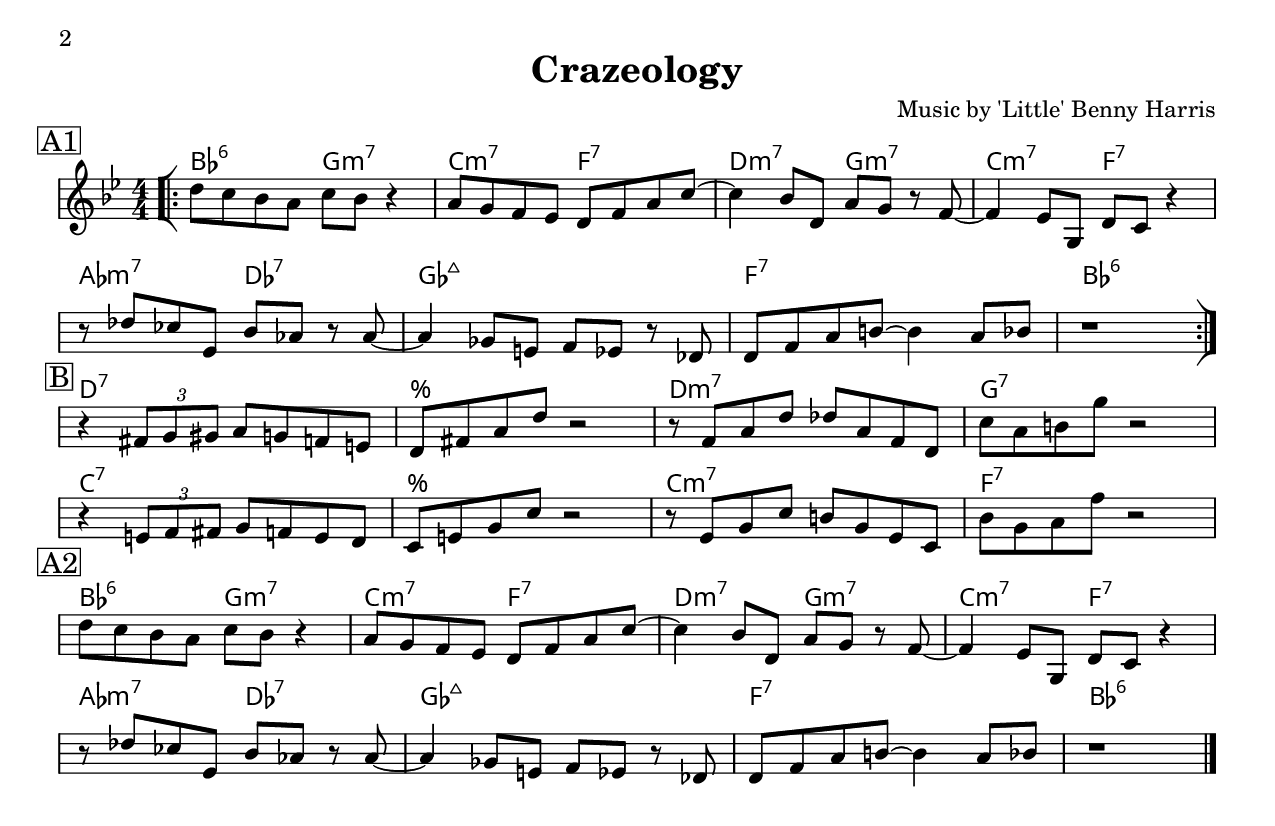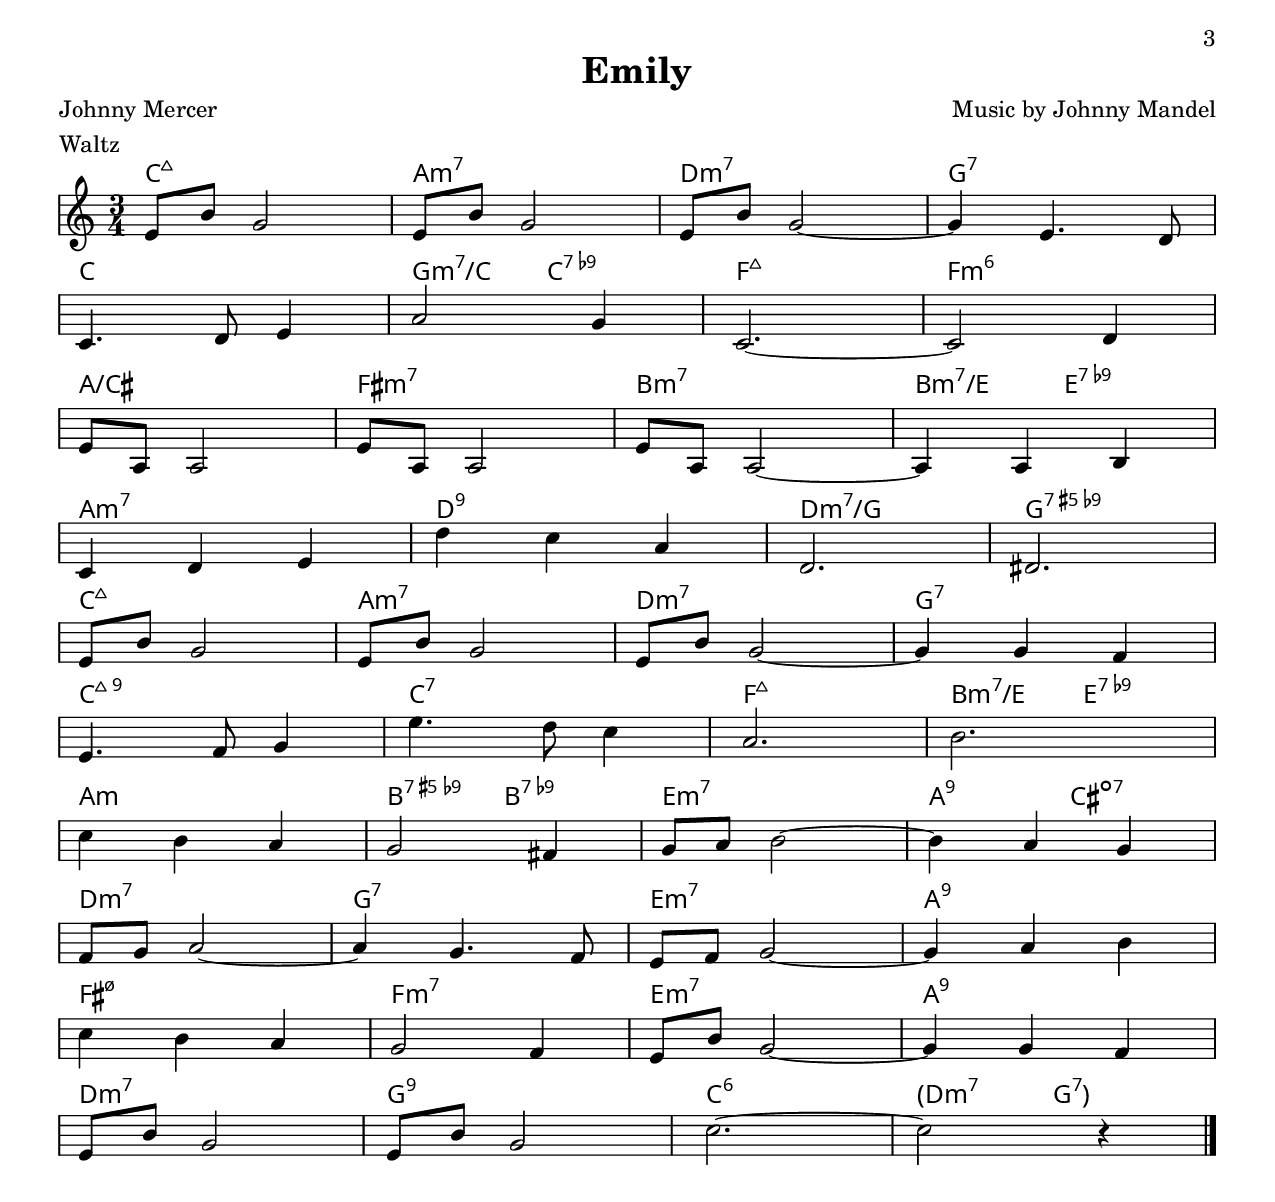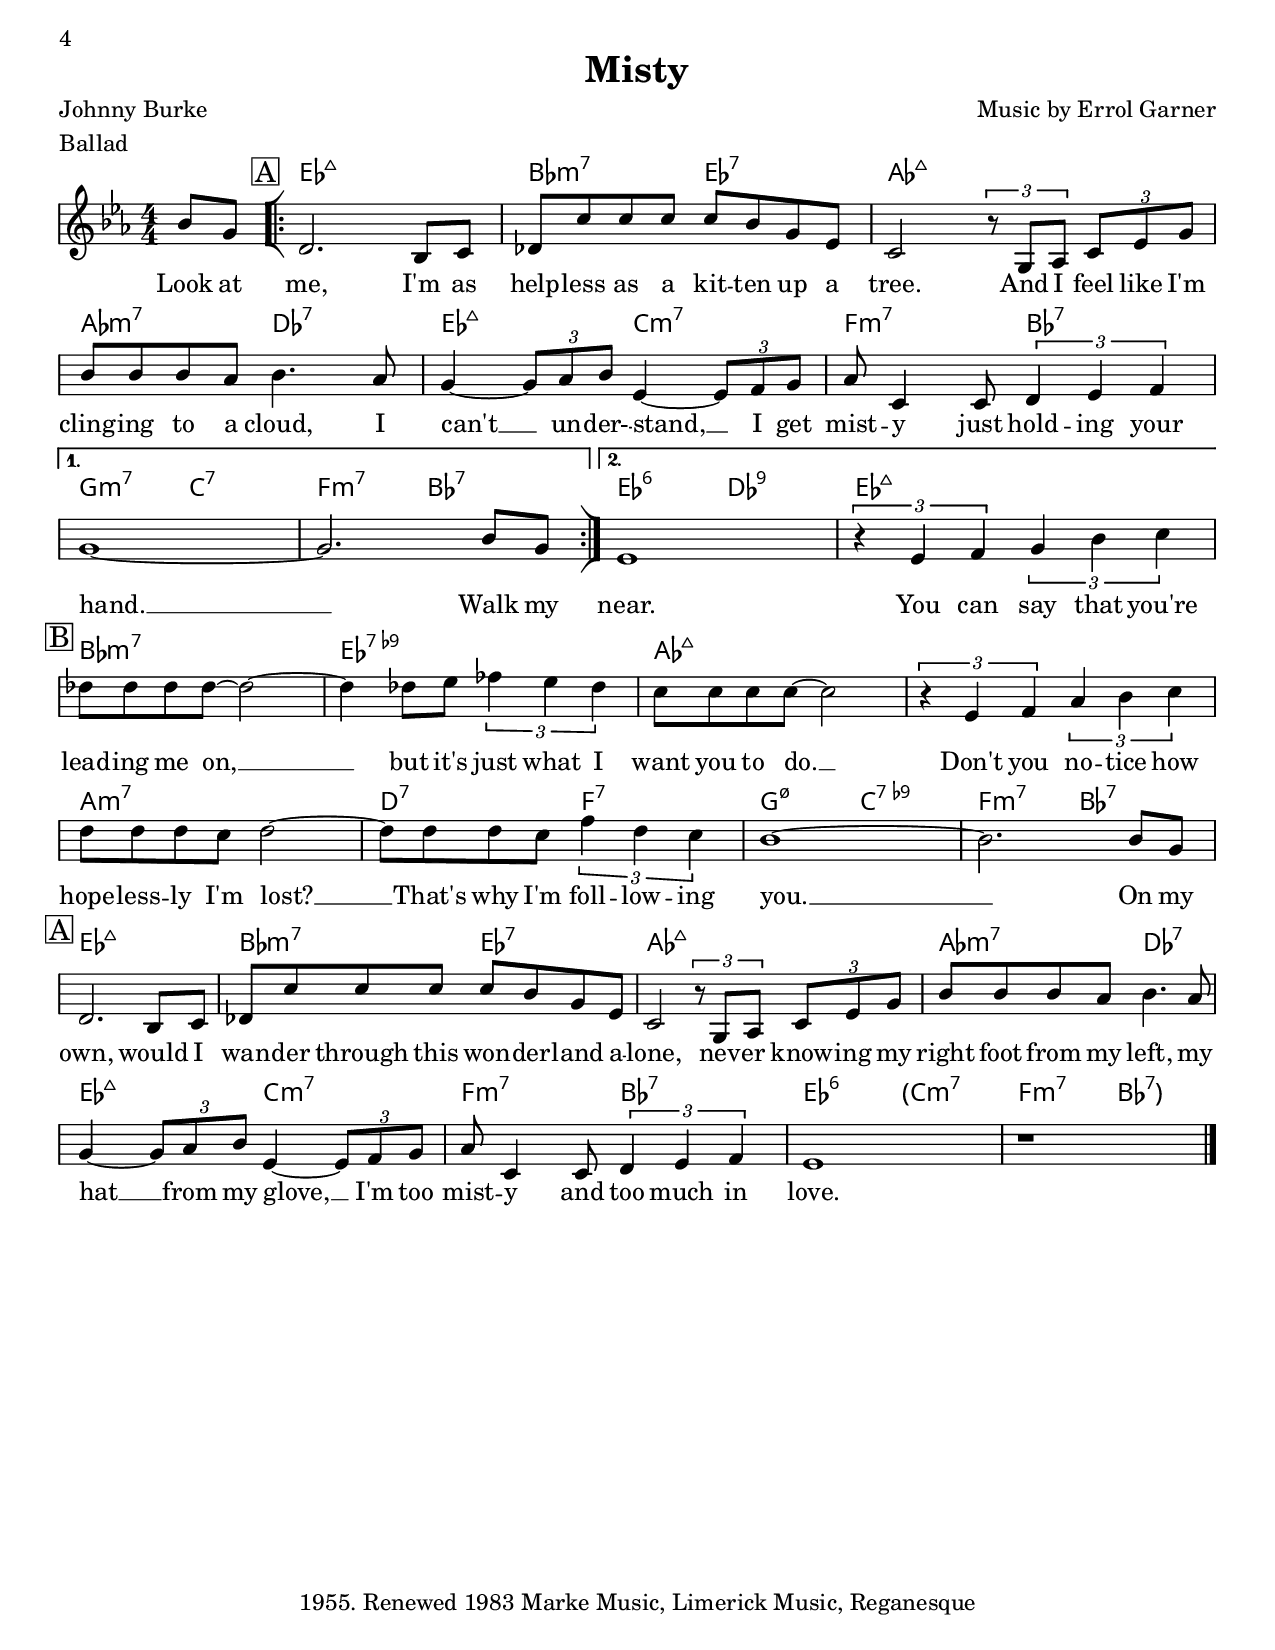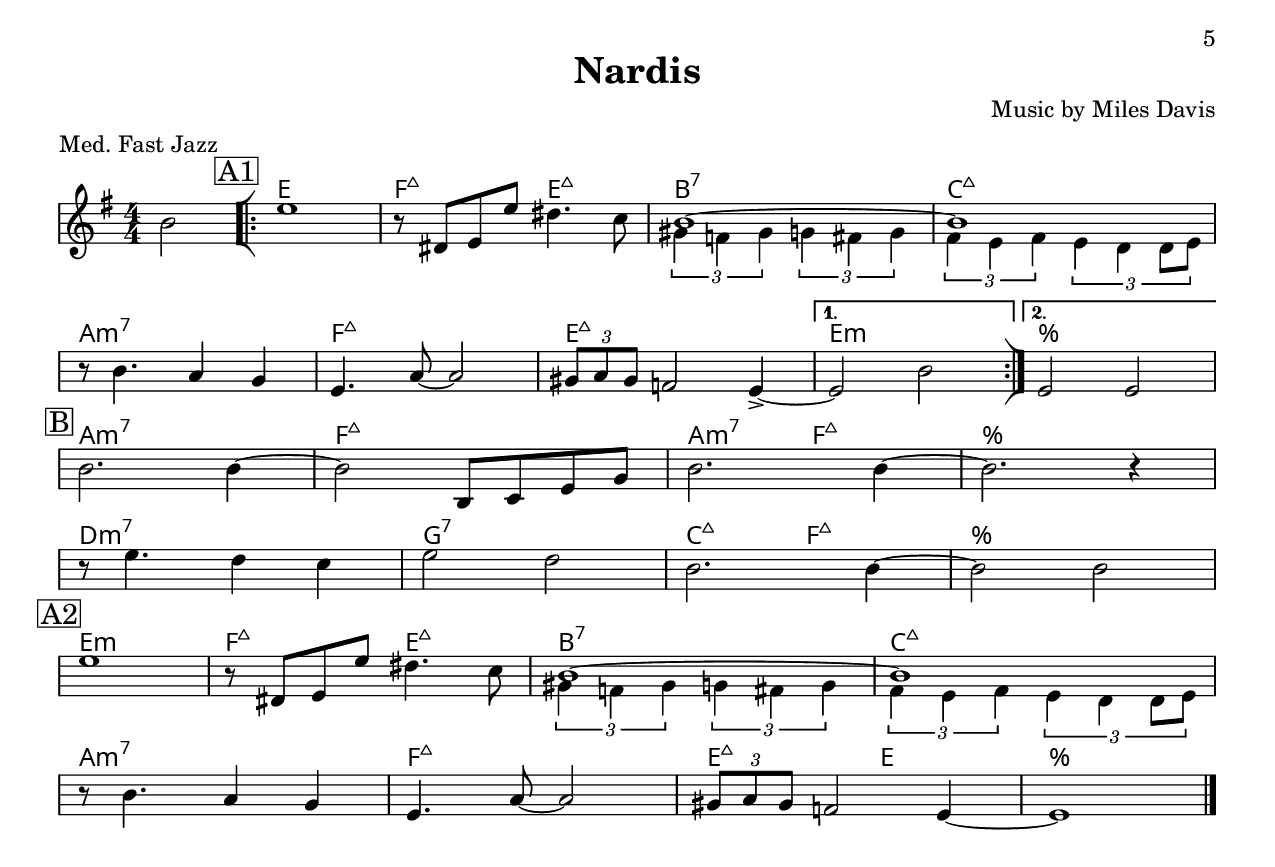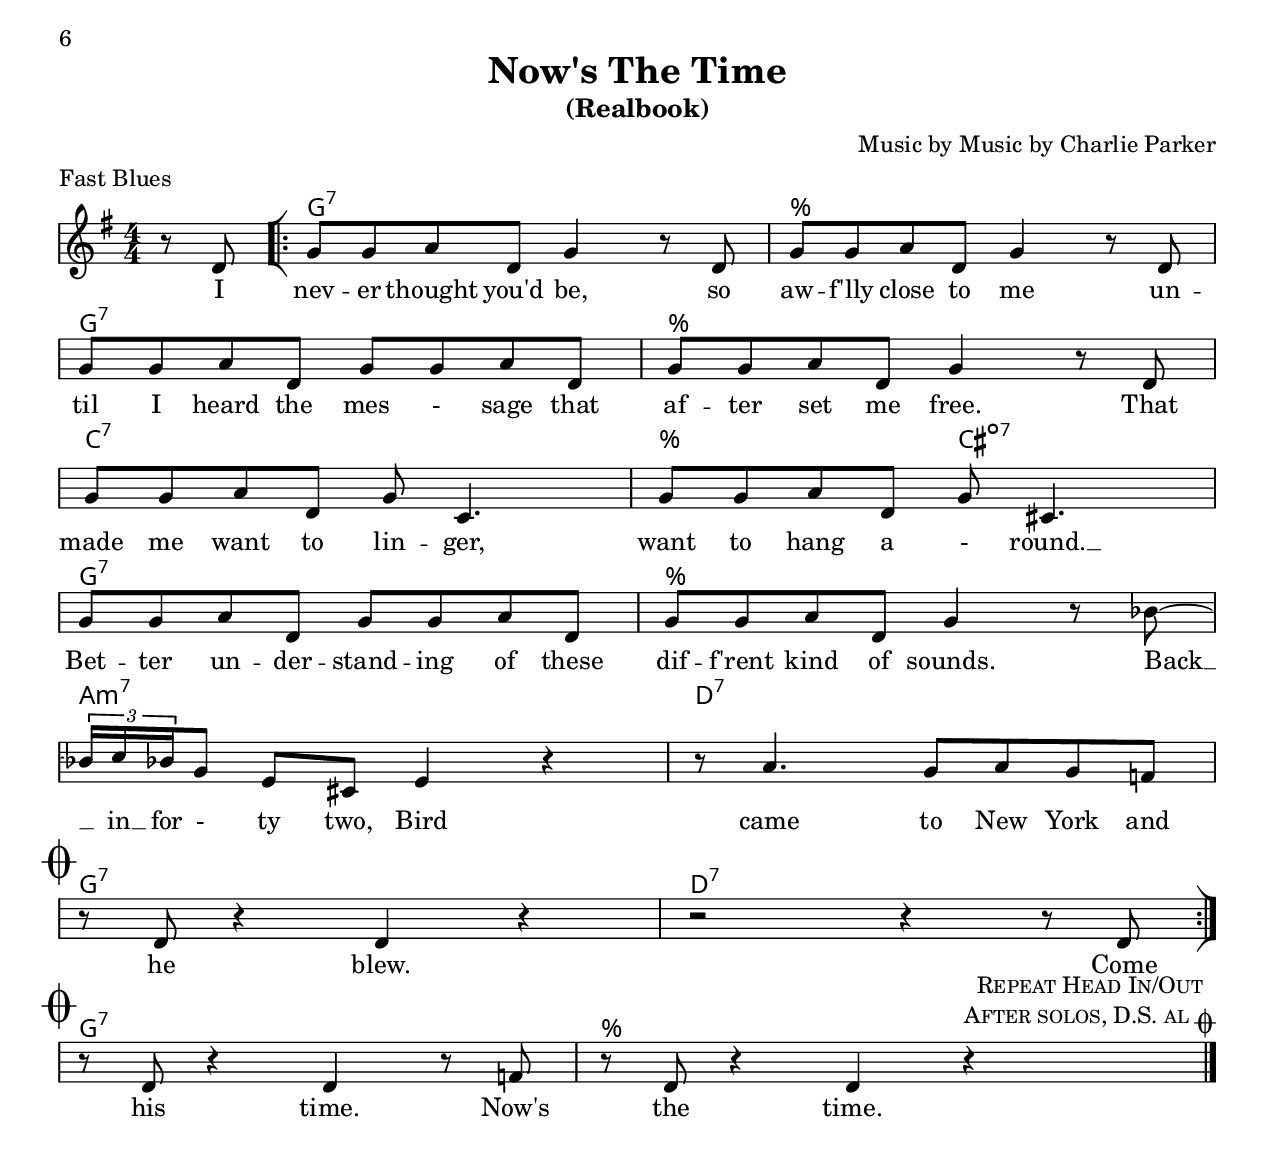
\version "2.22.1"

\include "./test/includes/globals.ily"
\include "./test/includes/symbols.ily"
\include "./test/includes/functions.ily"
#(define (chordNamer pitch)
    (let* ((alt (ly:pitch-alteration pitch)))
  (make-line-markup
    (list (make-simple-markup
            (vector-ref #("C" "D" "E" "F" "G" "A" "B") 
              (ly:pitch-notename pitch)))
          (if (= alt 0)
            (markup "")
            (if (= alt FLAT)
              (markup ">")
              (markup "<")))))))


jazzChordDefinitions={
	%% basic
	
	%<c e g a>-\markup { "maj" \super { "6" } }
	<c e g b>-\markup { \super { "△7" } }

        %% major
	%<c e g b>-\markup { "maj" \super { "7" } }
	
	%% minor
	<c ees g>-\markup { "-" }
	<c ees g bes>-\markup { \super { "-7" } }
	<c ees g bes d>-\markup { \super { "-9" } }
	<c ees ges bes>-\markup { "-" \super { "7 " \flat "5" } }
	
	%% minor-major7
	<c ees g b>-\markup { "-" \super { "△7" } }
	
	%% dim
	<c ees ges>-\markup { \super "o" }
        %< c e ges> -\markup \super "5>"
        %< c e gis> -\markup \super "+"
	<c ees ges beses>-\markup { \super "o" \super { "7" } }
        <c ees ges beses b>-\markup { \super "o7(△7)" }

	%<c ees ges bes des' fes' aes'>-\markup \super {7alt}
	%<c e g bes f'>-\markup \super {7sus}
	%<c e g bes d f'>-\markup \super {9sus}
	%<c e g f'>-\markup \super {sus}
	%
	%%<c e gis bes d'>-\markup { \super { "9 " \sharp "5" } }
	%<c e g bes d' a'>-\markup \super {13}
	%<c e g bes d' fis'>-\markup { \super { "9 " \sharp "11" } }
}

jazzChordExceptions=#(append
    (sequential-music-to-chord-exceptions jazzChordDefinitions #t)
    ;ignatzekExceptions
)

% usage: chordNameExceptions = #jazzChordExceptions


buildtime = #(strftime "%c" (localtime (current-time)))

\book {
  \bookpart {
    \markup {
      \column {
        \null
        \fill-line { \fontsize #11 \bold "OpenBook (C Instruments)" }
        \null
        \null
        \fill-line { \larger \larger \bold "An open source music book." }
        \null
        \null
        \null
        \null
        \fill-line {
          \huge \bold \concat {
            "Website: "
            \with-url #"https://andrewzah.com/openbook" https://andrewzah.com/openbook
          }
        }
        \null
        \fill-line { \huge \bold "Tune copyright: © belong to their respective holders." }
        \null
        \null
        \null
        \fill-line { \small \buildtime }
      }
    }
  }

\bookpart {
  \tocItem \markup "Crazeology - 'Little' Benny Harris"

  \header {
  arranger = ""
  composer = "Music by 'Little' Benny Harris"
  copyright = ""
  dedication = ""
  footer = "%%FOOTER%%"
  instrument = ""
  meter = ""
  poet = ""
  subsubtitle = ""
  subtitle = ""
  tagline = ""
  title = "Crazeology"
}


  \score {
  <<
    \new ChordNames="Chords" \with { \consists #percent-repeated-chords } {
  %\set chordChanges = ##f
  %\set chordNameExceptions = #jazzChordExceptions
  %\set Score.currentBarNumber = #4

  \transpose c c {
    \chordmode {
  \boxMark "A1"
  bes2:6 g2:m7 | c2:m7 f2:7 | d2:m7 g2:m7 | c2:m7 f2:7
  aes2:m7 des2:7 | ges1:maj7 | f1:7 | bes1:6

  \boxMark "B"
  d1:7 | d1:7 | d1:m7 | g1:7
  c1:7 | c1:7 | c1:m7 | f1:7

  \boxMark "A2"
  bes2:6 g2:m7 | c2:m7 f2:7 | d2:m7 g2:m7 | c2:m7 f2:7
  aes2:m7 des2:7 | ges1:maj7 | f1:7 | bes1:6
}

  }
}


    \new Voice="Voice" {
  \transpose c c {
    
\relative c'' {
  \key bes \major
  \time 4/4
  \numericTimeSignature

  \repeat volta 1 {
    \voltaStartBar

    d8 c8 bes8 a8 c8 bes8 r4
    a8 g8 f8 ees8 d8 f8 a8 c8~

    c4 bes8 d,8 a'8 g8 r8 f8~
    f4 ees8 g,8 d'8 c8 r4 \endLine

    r8 des'8 ces8 ees,8 bes'8 aes8 r8 aes8~
    aes4 ges8 e8 f8 ees8 r8 des8
    d8 f8 a8 b8~4 a8 bes8
    r1 \voltaEndBar \endLine
  }

  r4 \tuplet 3/2 { fis8 g8 gis8 } a8 g8 f8 e8
  d8 fis8 a8 d8 r2
  r8 f,8 a8 d8 des8 a8 f8 d8
  c'8 a8 b8 g'8 r2 \endLine

  r4 \tuplet 3/2 { e,8 f8 fis8 } g8 f8 e8 d8
  c8 e8 g8 c8 r2
  r8 ees,8 g8 c8 b8 g8 ees8 c8
  bes'8 g8 a8 f'8 r2 \endLine

  d8 c8 bes8 a8 c8 bes8 r4
  a8 g8 f8 ees8 d8 f8 a8 c8~

  c4 bes8 d,8 a'8 g8 r8 f8~
  f4 ees8 g,8 d'8 c8 r4 \endLine

  r8 des'8 ces8 ees,8 bes'8 aes8 r8 aes8~
  aes4 ges8 e8 f8 ees8 r8 des8
  d8 f8 a8 b8~4 a8 bes8
  r1

  \songEndBar
}

  }
}


    \new Lyrics="Lyrics" \lyricsto "Voice" {
  
}

  >>
}

}
\bookpart {
  \tocItem \markup "Emily - Johnny Mandel"

  \header {
  arranger = ""
  composer = "Music by Johnny Mandel"
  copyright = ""
  dedication = ""
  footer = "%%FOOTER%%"
  instrument = ""
  meter = "Waltz"
  poet = "Johnny Mercer"
  subsubtitle = ""
  subtitle = ""
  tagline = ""
  title = "Emily"
}


  \score {
  <<
    \new ChordNames="Chords" \with { \consists #percent-repeated-chords } {
  %\set chordChanges = ##f
  %\set chordNameExceptions = #jazzChordExceptions
  %\set Score.currentBarNumber = #4

  \transpose c c {
    \chordmode {
  c2.:maj7 | a2.:m7 | d2.:m7 | g2.:7
  c2. | g4.:m7/c c4.:7.9- | f2.:maj7 | f2.:m6
  a2./cis | fis2.:m7 | b2.:m7 | b4.:m7/e e4.:7.9-
  a2.:m7 | d2.:9 | d2.:m7/g | g2.:7.5+.9-
  c2.:maj7 | a2.:m7 | d2.:m7 | g2.:7
  c2.:maj9 | c2.:7 | f2.:maj7 | b4.:m7/e e4.:7.9-
  a2.:m | b4.:7.5+.9- b4.:7.9- | e2.:m7 | a4.:9 cis4.:dim7
  d2.:m7 | g2.:7 | e2.:m7 | a2.:9
  fis2.:m7.5- | f2.:m7 | e2.:m7 | a2.:9
  d2.:m7 | g2.:9 | c2.:6 | \LPC d4.:m7 \RPC g4.:7
}

  }
}


    \new Voice="Voice" {
  \transpose c c {
    
\relative c'' {
  \key c \major
  \time 3/4
  \numericTimeSignature

  e,8 b'8 g2
  e8 b'8 g2
  e8 b'8 g2~
  g4 e4. d8 \endLine

  c4. d8 e4
  a2 g4
  c,2.~
  c2 d4 \endLine

  e8 a,8 a2
  e'8 a,8 a2
  e'8 a,8 a2~
  a4 a4 b4 \endLine

  c4 d4 e4
  d'4 c4 a4
  d,2.
  dis2. \endLine

  e8 b'8 g2
  e8 b'8 g2
  e8 b'8 g2~
  g4 g4 f4 \endLine

  e4. f8 g4
  e'4. d8 c4
  a2.
  b2. \endLine

  c4 b4 a4
  g2 fis4
  g8 a8 b2~
  b4 a4 g4 \endLine

  f8 g8 a2~
  a4 g4. f8
  e8 f8 g2~
  g4 a4 b4 \endLine

  c4 b4 a4
  g2 f4
  e8 b'8 g2~
  g4 g4 f4 \endLine

  e8 b'8 g2
  e8 b'8 g2
  c2.~
  c2 r4

  \songEndBar
}

  }
}


    \new Lyrics="Lyrics" \lyricsto "Voice" {
  
}

  >>
}

}
\bookpart {
  \tocItem \markup "Misty - Errol Garner"

  \header {
  arranger = ""
  composer = "Music by Errol Garner"
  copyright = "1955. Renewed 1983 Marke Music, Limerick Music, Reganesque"
  dedication = ""
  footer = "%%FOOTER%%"
  instrument = ""
  meter = "Ballad"
  poet = "Johnny Burke"
  subsubtitle = ""
  subtitle = ""
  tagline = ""
  title = "Misty"
}


  \score {
  <<
    \new ChordNames="Chords" \with { \consists #percent-repeated-chords } {
  %\set chordChanges = ##f
  %\set chordNameExceptions = #jazzChordExceptions
  %\set Score.currentBarNumber = #4

  \transpose c c {
    \chordmode {
  \partial 4 s4

  \boxMark "A"
  \repeat volta 2 {
    ees1:maj7 | bes2:m7 ees:7 | aes1:maj7 | aes2:m7 des:7
    ees:maj7 c:m7 | f:m7 bes:7
  }
  \alternative {
    {
      g:m7 c:7 | f:m7 bes:7
    }
    {
      ees2:6 des2:9 | ees1:maj7
    }
  }

  \boxMark "B"
  bes1:m7 | ees:7.9- | aes1*2:maj7
  a1:m7 | d2:7 f:7 | g2:m7.5- c:7.9- | f:m7 bes:7

  \boxMark "A"
  ees1:maj7 | bes2:m7 ees:7 | aes1:maj7 | aes2:m7 des:7
  ees:maj7 c:m7 | f:m7 bes:7 | ees2:6 \LPC c2:m7 | f2:m7 \RPC bes2:7
}

  }
}


    \new Voice="Voice" {
  \transpose c c {
    
\relative c' {
  \key ees \major
  \time 4/4
  \numericTimeSignature
  %\tempo 4 = 88

  \partial 4 bes'8 g

  %% A Section
  \repeat volta 2 {
    \bar "[|:"

    d2. bes8 c
    des c' c c c bes g ees
    c2 \tuplet 3/2 { r8 g aes } \tuplet 3/2 { c ees g } | \endLine

    bes bes bes aes bes4. aes8
    g4~ \tuplet 3/2 { g8 aes bes } ees,4~ \tuplet 3/2 { ees8 f g }
    aes8 c,4 c8 \tuplet 3/2 { d4 ees f } | \endLine
  } \alternative {
    {
      g1~ | g2. bes8 g8 \bar ":|]"
    }
    {
      ees1 | \tuplet 3/2 { r4 ees f } \tuplet 3/2 { g bes c } | \endLine
    }
  }

  %% B Section
  des8 des des des~ des2~
  des4 des8 ees \tuplet 3/2 { fes4 ees des }
  c8 c c c~ c2
  \tuplet 3/2 { r4 ees, f } \tuplet 3/2 {aes bes c } | \endLine

  d8 d d c d2~
  d8 d d c \tuplet 3/2 { f4 d c }
  bes1~
  bes2. bes8 g | \endLine

  %% A Section
  d2. bes8 c
  des c' c c c bes g ees
  c2 \tuplet 3/2 { r8 g aes } \tuplet 3/2 { c ees g }
  bes bes bes aes bes4. aes8 | \endLine

  g4~ \tuplet 3/2 { g8 aes bes } ees,4~ \tuplet 3/2 { ees8 f g }
  aes8 c,4 c8 \tuplet 3/2 { d4 ees f }
  ees1
  r \bar "|."
}

  }
}


    \new Lyrics="Lyrics" \lyricsto "Voice" {
  
\lyricmode {
  %% 1st time
  Look at me, I'm as help -- less as a kit -- ten up a tree.
  And I feel like I'm cling -- ing to a cloud, I can't __ un -- der- -- stand, __
  I get mist -- y just hold -- ing your hand. __ Walk my

  %% 2nd time
  near. You can say that you're lead -- ing me on, __ but it's just what I want you to do. __ 
  Don't you no -- tice how hope -- less -- ly I'm lost? __ 
  That's why I'm foll -- low -- ing you. __

  On my own, would I wan -- der through this won -- der -- land a -- lone,
  nev -- er know -- ing my right foot from my left, my hat __ from my glove,
  __ I'm too mist -- y and too much in love.
}

\lyricmode {
  Walk my way and a thou -- sand vi -- o -- lins be -- gin to play,
  or it might be the sound of your hel -- lo, that mu -- sic I hear,
  __ I get mist -- y the mo -- ment you're near.
}

}

  >>
}

}
\bookpart {
  \tocItem \markup "Nardis - Miles Davis"

  \header {
  arranger = ""
  composer = "Music by Miles Davis"
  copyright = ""
  dedication = ""
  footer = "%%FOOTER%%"
  instrument = ""
  meter = "Med. Fast Jazz"
  poet = ""
  subsubtitle = ""
  subtitle = ""
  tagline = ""
  title = "Nardis"
}


  \score {
  <<
    \new ChordNames="Chords" \with { \consists #percent-repeated-chords } {
  %\set chordChanges = ##f
  %\set chordNameExceptions = #jazzChordExceptions
  %\set Score.currentBarNumber = #4

  \transpose c c {
    \chordmode {
  \partial 2 s2

  \boxMark "A1"
  \repeat volta 2 {
    e1 | f2:maj7 e2:maj7 | b1:7 | c1:maj7
    a1:m7 | f1:maj7 | e1:maj7
  } \alternative {
    { e1:m }
    { e1:m }
  }

  \boxMark "B"
  a1:m7 | f1:maj7 | a2:m7 f2:maj7 | f1:maj7
  d1:m7 | g1:7 | c2:maj7 f2:maj7 | f1:maj7

  \boxMark "A2"
  e1:m | f2:maj7 e2:maj7 | b1:7 | c1:maj7
  a1:m7 | f1:maj7 | e2:maj7 e2 | e1
}

  }
}


    \new Voice="Voice" {
  \transpose c c {
    
\relative c'' {
  \key g \major
  \time 4/4
  \numericTimeSignature

  \partial 2 b2

  \repeat volta 2 {
    \voltaStartBar
    e1
    r8 dis,8 e8 e'8 dis4. c8

    <<
      b1~
      \\
      {
        \tuplet 3/2 {gis4 f4 gis4}
        \tuplet 3/2 {g4 fis4 g4}
      }
    >>
    <<
      b1
      \\
      {
        \tuplet 3/2 {fis4 e4 fis4}
        \tuplet 3/2 {e4 d4 d8 e8}
      }
    >>
    \endLine

    r8 b'4. a4 g4
    e4. a8~ a2
    \tuplet 3/2 {gis8 a8 gis8} f2 e4~->
  } \alternative {
    {
      e2 b'2
      \voltaEndBar
    }
    {
      e,2 e2
    }
  }
  \endLine

  b'2. b4~
  b2 b,8 c8 e8 g8
  b2. b4~
  b2. r4 \endLine

  r8 e4. d4 c4
  e2 d2
  b2. b4~
  b2 b2 \endLine

  e1
  r8 dis,8 e8 e'8 dis4. c8
  <<
    b1~
    \\
    {
      \tuplet 3/2 {gis4 f4 gis4}
      \tuplet 3/2 {g4 fis4 g4}
    }
  >>
  <<
    b1
    \\
    {
      \tuplet 3/2 {fis4 e4 fis4}
      \tuplet 3/2 {e4 d4 d8 e8}
    }
  >>
  \endLine

  r8 b'4. a4 g4
  e4. a8~ a2
  \tuplet 3/2 {gis8 a8 gis8} f2 e4~
  e1

  \songEndBar
}

  }
}


    \new Lyrics="Lyrics" \lyricsto "Voice" {
  
}

  >>
}

}
\bookpart {
  \tocItem \markup "Now's The Time - Music by Charlie Parker"

  \header {
  arranger = ""
  composer = "Music by Music by Charlie Parker"
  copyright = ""
  dedication = ""
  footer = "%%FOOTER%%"
  instrument = ""
  meter = "Fast Blues"
  poet = ""
  subsubtitle = ""
  subtitle = "(Realbook)"
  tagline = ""
  title = "Now's The Time"
}


  \score {
  <<
    \new ChordNames="Chords" \with { \consists #percent-repeated-chords } {
  %\set chordChanges = ##f
  %\set chordNameExceptions = #jazzChordExceptions
  %\set Score.currentBarNumber = #4

  \transpose c c {
    \chordmode {
  \partial 4 s4

  \repeat volta 2 {
    g1:7 g1:7 g1:7 g1:7
    c1:7 c2:7 cis2:dim7
    g1:7 g1:7
    a1:m7 d1:7
    g1:7 d1:7
  }

  g1:7 g1:7
}

  }
}


    \new Voice="Voice" {
  \transpose c c {
    
\relative c' {
  \key g \major
  \time 4/4
  \numericTimeSignature

  \partial 4 r8 d8

  \repeat volta 2 {
    \bar "[|:"
    g8 g8 a8 d,8 g4 r8 d8
    g8 g8 a8 d,8 g4 r8 d8 | \endLine

    g8 g8 a8 d,8 g8 g8 a8 d,8
    g8 g8 a8 d,8 g4 r8 d8 | \endLine

    g8 g8 a8 d,8 g8 c,4.
    g'8 g8 a8 d,8 g8 cis,4. | \endLine

    g'8 g8 a8 d,8 g8 g8 a8 d,8
    g8 g8 a8 d,8 g4 r8 bes8~ | \endLine

    \tuplet 3/2 { bes16 c16 bes16 } g8 e8 cis8 e4 r4
    r8 a4. g8 a8 g8 f8

    \once \override Score.RehearsalMark.font-size = #4
    \mark \markup { \musicglyph "scripts.coda" }

    \endLine

    r8 d8 r4 d4 r4

    r2 r4 r8 d8
    \bar ":|]" | \endLine
  }

  \once \override Score.RehearsalMark.font-size = #4
  \mark \markup { \musicglyph "scripts.coda" }

  r8 d8 r4 d4 r8 f8
  r8 d8 r4 d4 r4^\markup {
    \center-column {
      \line { \caps { Repeat Head In/Out } }
      \line { \caps { After solos, D.S. al \musicglyph "scripts.coda" } }
    }} \bar "|."
}

  }
}


    \new Lyrics="Lyrics" \lyricsto "Voice" {
  
\lyricmode {
  %% 1st time
  I nev -- er thought you'd be,
  so aw -- f'lly close to me
  un -- til I heard the mes - sage that af -- ter set me free.

  That made me want to lin -- ger,
  want to hang a - round. __ 

  Bet -- ter un -- der -- stand -- ing of these dif -- f'rent kind of sounds.

  Back __ in __ for - ty two, Bird came to New York and he blew. Come
}

\lyricmode {
  %% 2nd time
  his time. Now's the time.

  Come rem -- i -- nisce with me, and think a -- bout the Bird.
  Re -- mem -- ber ev -- 'ry -- thing he did and all the things you heard.
  Oh, don't it just a -- maze ya, gets ya down in - side, __
  to think of how he had to live, then the way he died.

  Life __ was - so un -- kind, , __ 'cause now would have been 
}

}

  >>
}

}
}
